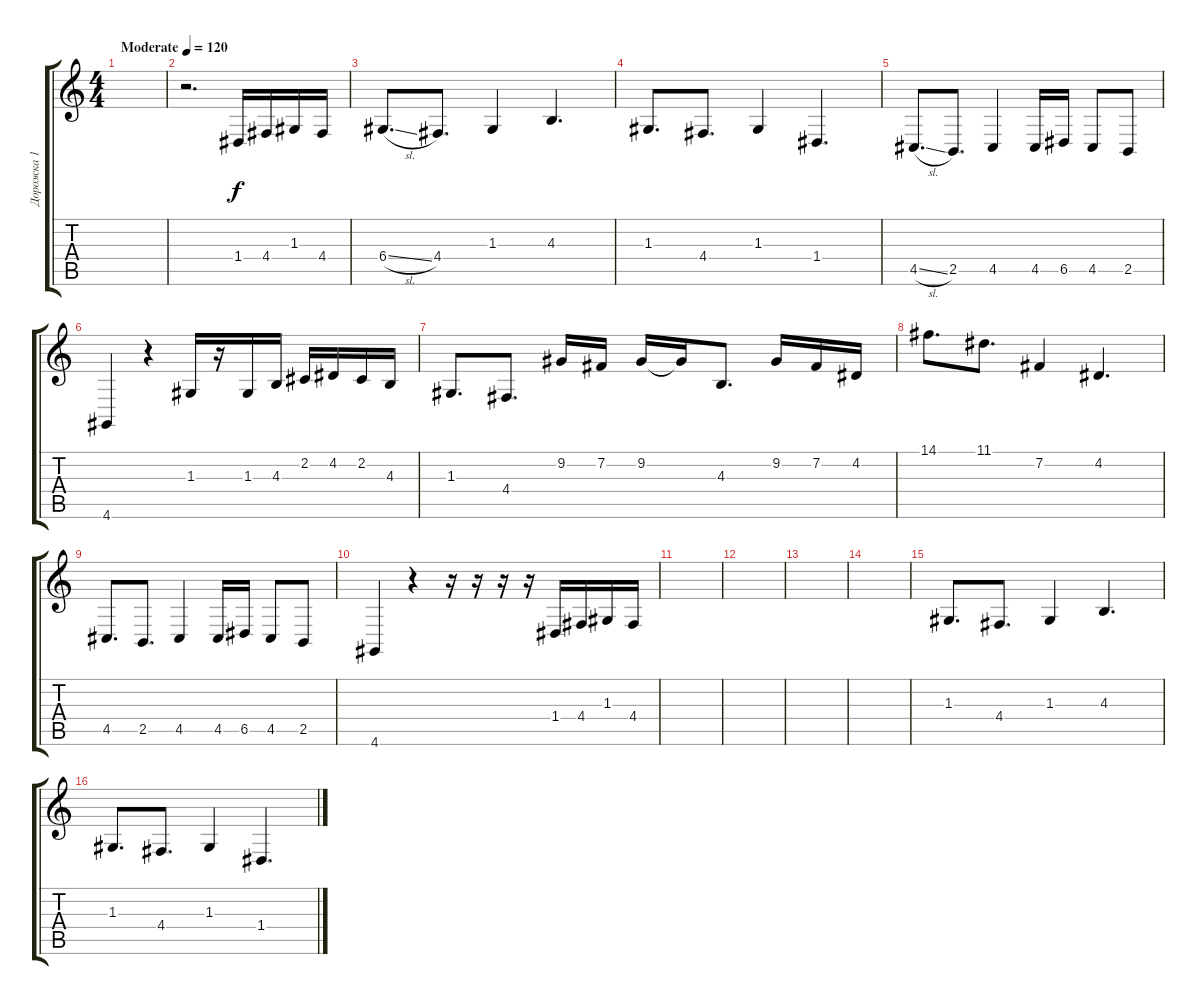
\track ("Дорожка 1" "Дорожка 1") {instrument lead2sawtooth}
\staff {score tabs}
\tuning (E4 B3 G3 D3 A2 E2) {hide}
\ts (4 4)
\tempo (120 "Moderate")
\clef g2
\ks c
|
r.2{d} 1.4.16 4.4.16 1.3.16 4.4.16 |
6.4{sl}.8{d} 4.4.8{d} 1.3.4 4.3.4{d} |
1.3.8{d} 4.4.8{d} 1.3.4 1.4.4{d} |
4.5{sl}.8{d} 2.5.8{d} 4.5.4 4.5.16 6.5.16 4.5.8 2.5.8 |
4.6.4 r.4 1.3.16 r.16 1.3.16 4.3.16 2.2.16 4.2.16 2.2.16 4.3.16 |
1.3.8{d} 4.4.8{d} 9.2.16 7.2.16 9.2.16 9.2{t}.16 4.3.8{d} 9.2.16 7.2.16 4.2.16 |
14.1.8{d} 11.1.8{d} 7.2.4 4.2.4{d} |
4.5.8{d} 2.5.8{d} 4.5.4 4.5.16 6.5.16 4.5.8 2.5.8 |
4.6.4 r.4 r.16 r.16 r.16 r.16 1.4.16 4.4.16 1.3.16 4.4.16 |
|
|
|
|
1.3.8{d} 4.4.8{d} 1.3.4 4.3.4{d} |
1.3.8{d} 4.4.8{d} 1.3.4 1.4.4{d}
